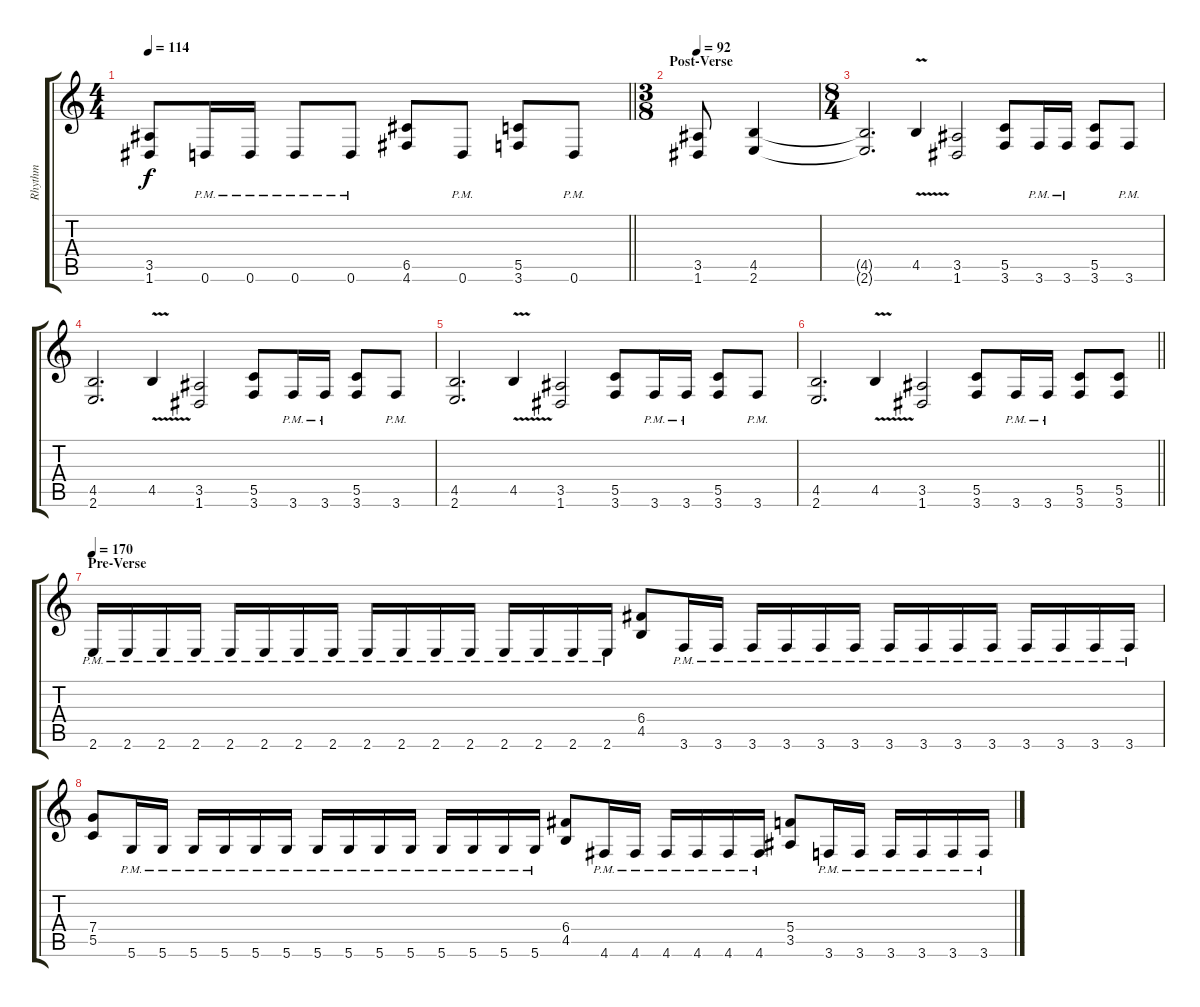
\track ("Rhythm" "Rhythm") {instrument overdrivenguitar}
\staff {score tabs}
\tuning (D4 A3 F3 C3 G2 D2) {hide}
\ts (4 4)
\tempo 114
\clef g2
\barLineRight lightlight
\ks c
(3.5 1.6).8{dy f} 0.6{pm}.16 0.6{pm}.16 0.6{pm}.8 0.6{pm}.8 (6.5 4.6).8 0.6{pm}.8 (5.5 3.6).8 0.6{pm}.8 |
\ts (3 8)
\section ("" "Post-Verse")
\tempo 92
(3.5 1.6).8 (4.5 2.6).4 |
\ts (8 4)
(4.5{t} 2.6{t}).2{d} 4.5{v}.4 (3.5 1.6).2 (5.5 3.6).8 3.6{pm}.16 3.6{pm}.16 (5.5 3.6).8 3.6{pm}.8 |
(4.5 2.6).2{d} 4.5{v}.4 (3.5 1.6).2 (5.5 3.6).8 3.6{pm}.16 3.6{pm}.16 (5.5 3.6).8 3.6{pm}.8 |
(4.5 2.6).2{d} 4.5{v}.4 (3.5 1.6).2 (5.5 3.6).8 3.6{pm}.16 3.6{pm}.16 (5.5 3.6).8 3.6{pm}.8 |
\barLineRight lightlight
(4.5 2.6).2{d} 4.5{v}.4 (3.5 1.6).2 (5.5 3.6).8 3.6{pm}.16 3.6{pm}.16 (5.5 3.6).8 (5.5 3.6).8 |
\section ("" "Pre-Verse")
\tempo 170
2.6{pm}.16 2.6{pm}.16 2.6{pm}.16 2.6{pm}.16 2.6{pm}.16 2.6{pm}.16 2.6{pm}.16 2.6{pm}.16 2.6{pm}.16 2.6{pm}.16 2.6{pm}.16 2.6{pm}.16 2.6{pm}.16 2.6{pm}.16 2.6{pm}.16 2.6{pm}.16 (6.4 4.5).8 3.6{pm}.16 3.6{pm}.16 3.6{pm}.16 3.6{pm}.16 3.6{pm}.16 3.6{pm}.16 3.6{pm}.16 3.6{pm}.16 3.6{pm}.16 3.6{pm}.16 3.6{pm}.16 3.6{pm}.16 3.6{pm}.16 3.6{pm}.16 |
(7.4 5.5).8 5.6{pm}.16 5.6{pm}.16 5.6{pm}.16 5.6{pm}.16 5.6{pm}.16 5.6{pm}.16 5.6{pm}.16 5.6{pm}.16 5.6{pm}.16 5.6{pm}.16 5.6{pm}.16 5.6{pm}.16 5.6{pm}.16 5.6{pm}.16 (6.4 4.5).8 4.6{pm}.16 4.6{pm}.16 4.6{pm}.16 4.6{pm}.16 4.6{pm}.16 4.6{pm}.16 (5.4 3.5).8 3.6{pm}.16 3.6{pm}.16 3.6{pm}.16 3.6{pm}.16 3.6{pm}.16 3.6{pm}.16
